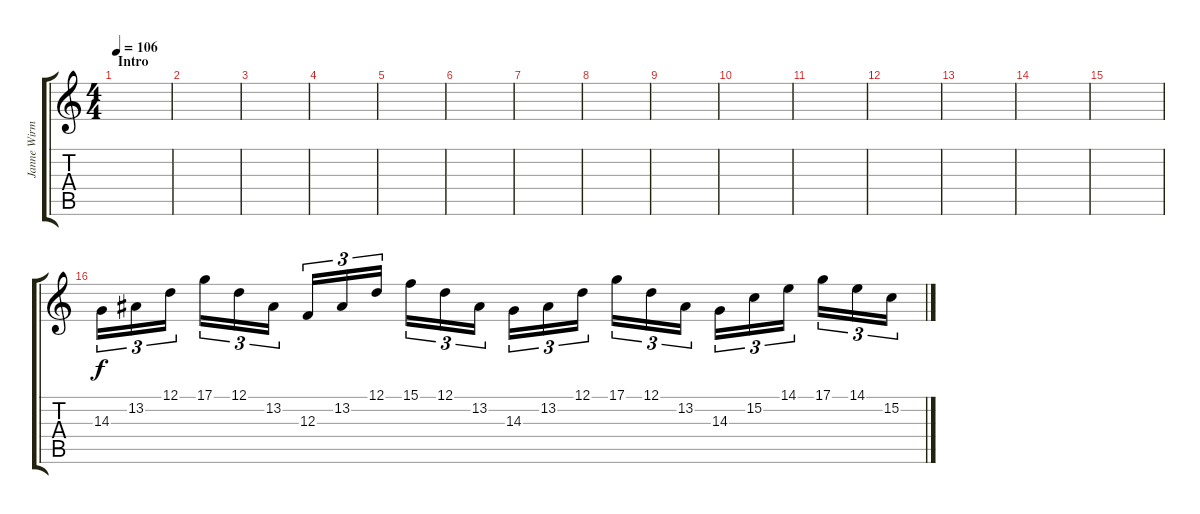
\track ("Janne Wirman" "Janne Wirm") {instrument harpsichord}
\staff {score tabs}
\tuning (D4 A3 F3 C3 G2 D2) {hide}
\ts (4 4)
\section ("" "Intro")
\tempo 106
\clef g2
\ks c
|
|
|
|
|
|
|
|
|
|
|
|
|
|
|
14.3.16{tu (3 2)} 13.2.16{tu (3 2)} 12.1.16{tu (3 2)} 17.1.16{tu (3 2)} 12.1.16{tu (3 2)} 13.2.16{tu (3 2)} 12.3.16{tu (3 2)} 13.2.16{tu (3 2)} 12.1.16{tu (3 2)} 15.1.16{tu (3 2)} 12.1.16{tu (3 2)} 13.2.16{tu (3 2)} 14.3.16{tu (3 2)} 13.2.16{tu (3 2)} 12.1.16{tu (3 2)} 17.1.16{tu (3 2)} 12.1.16{tu (3 2)} 13.2.16{tu (3 2)} 14.3.16{tu (3 2)} 15.2.16{tu (3 2)} 14.1.16{tu (3 2)} 17.1.16{tu (3 2)} 14.1.16{tu (3 2)} 15.2.16{tu (3 2)}
